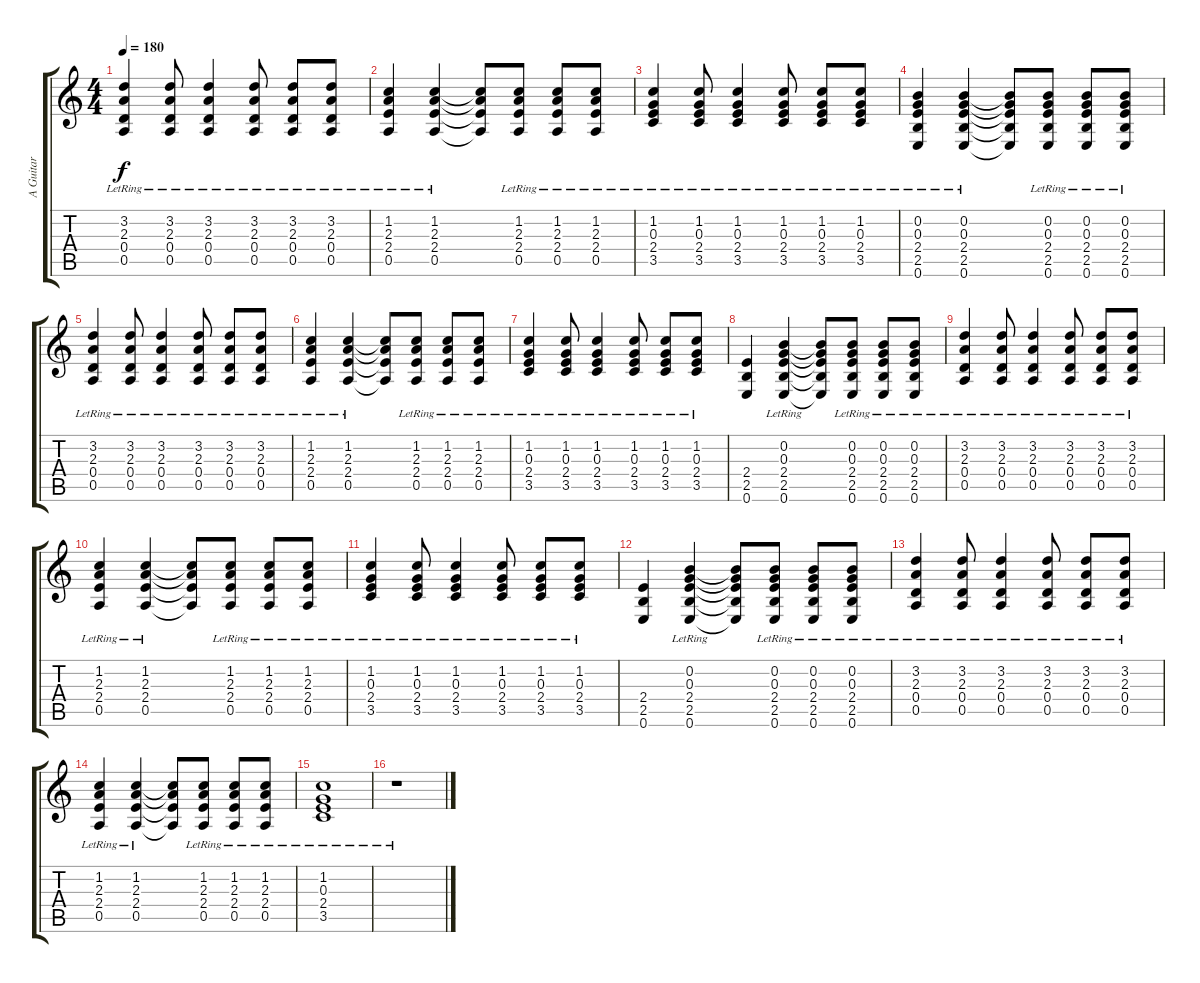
\track ("A Guitar" "A Guitar") {instrument acousticguitarsteel}
\staff {score tabs}
\tuning (E4 B3 G3 D3 A2 E2) {hide}
\ts (4 4)
\tempo 180
\clef g2
\ks c
(3.2{lr} 2.3{lr} 0.4 0.5).4{dy f} (3.2{lr} 2.3{lr} 0.4 0.5).8 (3.2{lr} 2.3{lr} 0.4 0.5).4 (3.2{lr} 2.3{lr} 0.4 0.5).8 (3.2{lr} 2.3{lr} 0.4 0.5).8 (3.2{lr} 2.3{lr} 0.4 0.5).8 |
(1.2{lr} 2.3{lr} 2.4 0.5).4 (1.2{lr} 2.3{lr} 2.4 0.5).4 (1.2{t} 2.3{t} 2.4{t} 0.5{t}).8 (1.2{lr} 2.3{lr} 2.4 0.5).8 (1.2{lr} 2.3{lr} 2.4 0.5).8 (1.2{lr} 2.3{lr} 2.4 0.5).8 |
(1.2{lr} 0.3{lr} 2.4 3.5).4 (1.2{lr} 0.3{lr} 2.4 3.5).8 (1.2{lr} 0.3{lr} 2.4 3.5).4 (1.2{lr} 0.3{lr} 2.4 3.5).8 (1.2{lr} 0.3{lr} 2.4 3.5).8 (1.2{lr} 0.3{lr} 2.4 3.5).8 |
(0.2{lr} 0.3{lr} 2.4 2.5 0.6).4 (0.2{lr} 0.3{lr} 2.4 2.5 0.6).4 (0.2{t} 0.3{t} 2.4{t} 2.5{t} 0.6{t}).8 (0.2{lr} 0.3{lr} 2.4 2.5 0.6).8 (0.2{lr} 0.3{lr} 2.4 2.5 0.6).8 (0.2{lr} 0.3{lr} 2.4 2.5 0.6).8 |
(3.2{lr} 2.3{lr} 0.4 0.5).4 (3.2{lr} 2.3{lr} 0.4 0.5).8 (3.2{lr} 2.3{lr} 0.4 0.5).4 (3.2{lr} 2.3{lr} 0.4 0.5).8 (3.2{lr} 2.3{lr} 0.4 0.5).8 (3.2{lr} 2.3{lr} 0.4 0.5).8 |
(1.2{lr} 2.3{lr} 2.4 0.5).4 (1.2{lr} 2.3{lr} 2.4 0.5).4 (1.2{t} 2.3{t} 2.4{t} 0.5{t}).8 (1.2{lr} 2.3{lr} 2.4 0.5).8 (1.2{lr} 2.3{lr} 2.4 0.5).8 (1.2{lr} 2.3{lr} 2.4 0.5).8 |
(1.2{lr} 0.3{lr} 2.4 3.5).4 (1.2{lr} 0.3{lr} 2.4 3.5).8 (1.2{lr} 0.3{lr} 2.4 3.5).4 (1.2{lr} 0.3{lr} 2.4 3.5).8 (1.2{lr} 0.3{lr} 2.4 3.5).8 (1.2{lr} 0.3{lr} 2.4 3.5).8 |
(2.4 2.5 0.6).4 (0.2{lr} 0.3{lr} 2.4 2.5 0.6).4 (0.2{t} 0.3{t} 2.4{t} 2.5{t} 0.6{t}).8 (0.2{lr} 0.3{lr} 2.4 2.5 0.6).8 (0.2{lr} 0.3{lr} 2.4 2.5 0.6).8 (0.2{lr} 0.3{lr} 2.4 2.5 0.6).8 |
(3.2{lr} 2.3{lr} 0.4 0.5).4 (3.2{lr} 2.3{lr} 0.4 0.5).8 (3.2{lr} 2.3{lr} 0.4 0.5).4 (3.2{lr} 2.3{lr} 0.4 0.5).8 (3.2{lr} 2.3{lr} 0.4 0.5).8 (3.2{lr} 2.3{lr} 0.4 0.5).8 |
(1.2{lr} 2.3{lr} 2.4 0.5).4 (1.2{lr} 2.3{lr} 2.4 0.5).4 (1.2{t} 2.3{t} 2.4{t} 0.5{t}).8 (1.2{lr} 2.3{lr} 2.4 0.5).8 (1.2{lr} 2.3{lr} 2.4 0.5).8 (1.2{lr} 2.3{lr} 2.4 0.5).8 |
(1.2{lr} 0.3{lr} 2.4 3.5).4 (1.2{lr} 0.3{lr} 2.4 3.5).8 (1.2{lr} 0.3{lr} 2.4 3.5).4 (1.2{lr} 0.3{lr} 2.4 3.5).8 (1.2{lr} 0.3{lr} 2.4 3.5).8 (1.2{lr} 0.3{lr} 2.4 3.5).8 |
(2.4 2.5 0.6).4 (0.2{lr} 0.3{lr} 2.4 2.5 0.6).4 (0.2{t} 0.3{t} 2.4{t} 2.5{t} 0.6{t}).8 (0.2{lr} 0.3{lr} 2.4 2.5 0.6).8 (0.2{lr} 0.3{lr} 2.4 2.5 0.6).8 (0.2{lr} 0.3{lr} 2.4 2.5 0.6).8 |
(3.2{lr} 2.3{lr} 0.4 0.5).4 (3.2{lr} 2.3{lr} 0.4 0.5).8 (3.2{lr} 2.3{lr} 0.4 0.5).4 (3.2{lr} 2.3{lr} 0.4 0.5).8 (3.2{lr} 2.3{lr} 0.4 0.5).8 (3.2{lr} 2.3{lr} 0.4 0.5).8 |
(1.2{lr} 2.3{lr} 2.4 0.5).4 (1.2{lr} 2.3{lr} 2.4 0.5).4 (1.2{t} 2.3{t} 2.4{t} 0.5{t}).8 (1.2{lr} 2.3{lr} 2.4 0.5).8 (1.2{lr} 2.3{lr} 2.4 0.5).8 (1.2{lr} 2.3{lr} 2.4 0.5).8 |
(1.2{lr} 0.3{lr} 2.4 3.5).1 |
r.1
